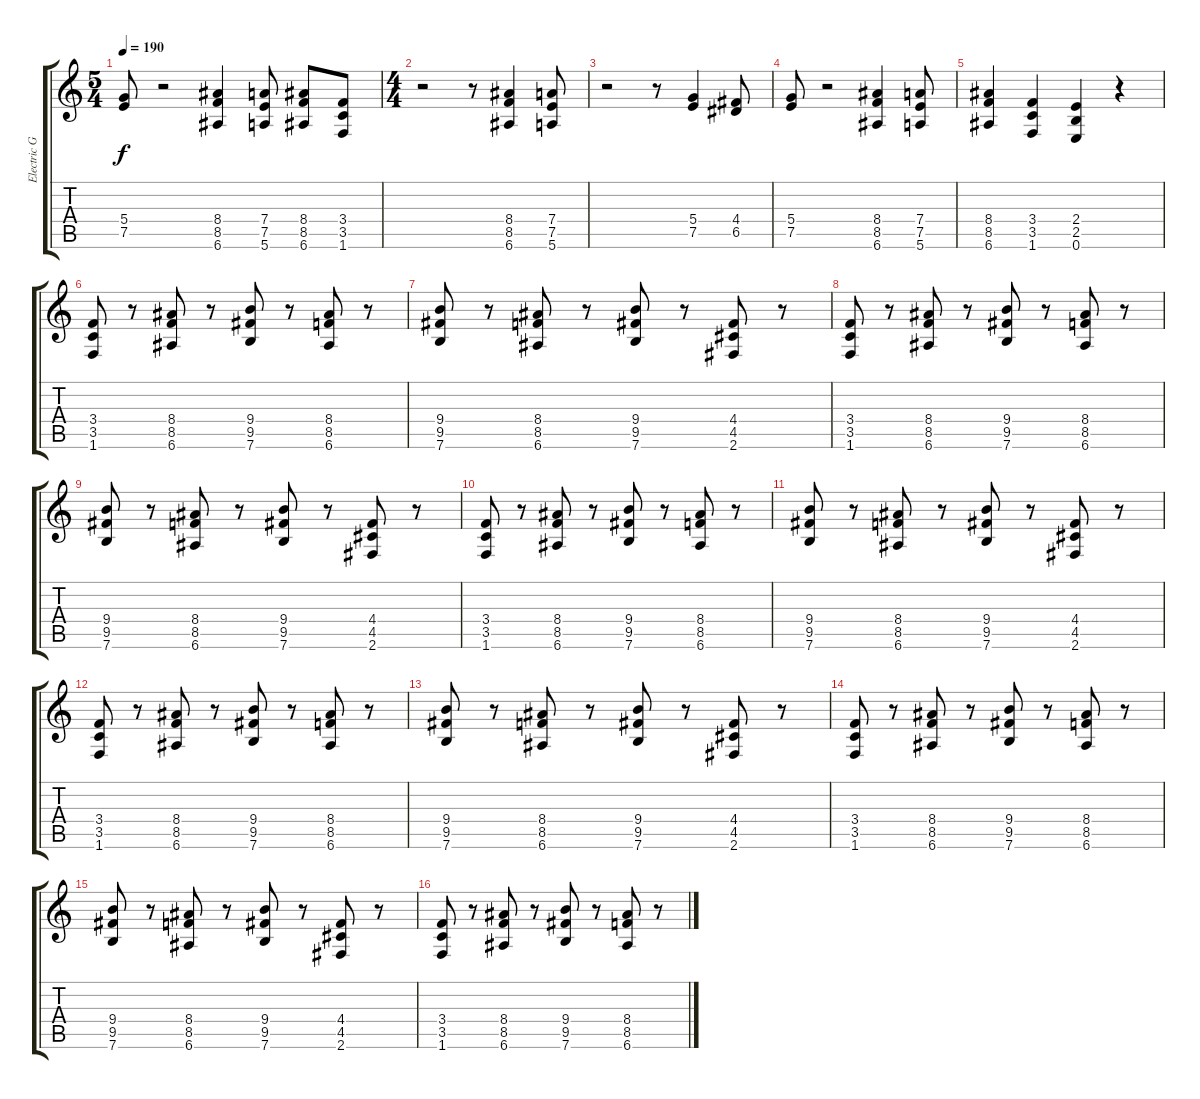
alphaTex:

\track ("Electric Guitar 1" "Electric G") {instrument distortionguitar}
\staff {score tabs}
\tuning (E4 B3 G3 D3 A2 E2) {hide}
\ts (5 4)
\tempo 190
\clef g2
\ks c
(5.4 7.5).8{dy f} r.2 (8.4 8.5 6.6).4 (7.4 7.5 5.6).8 (8.4 8.5 6.6).8 (3.4 3.5 1.6).8 |
\ts (4 4)
r.2 r.8 (8.4 8.5 6.6).4 (7.4 7.5 5.6).8 |
r.2 r.8 (5.4 7.5).4 (4.4 6.5).8 |
(5.4 7.5).8 r.2 (8.4 8.5 6.6).4 (7.4 7.5 5.6).8 |
(8.4 8.5 6.6).4 (3.4 3.5 1.6).4 (2.4 2.5 0.6).4 r.4 |
(3.4 3.5 1.6).8 r.8 (8.4 8.5 6.6).8 r.8 (9.4 9.5 7.6).8 r.8 (8.4 8.5 6.6).8 r.8 |
(9.4 9.5 7.6).8 r.8 (8.4 8.5 6.6).8 r.8 (9.4 9.5 7.6).8 r.8 (4.4 4.5 2.6).8 r.8 |
(3.4 3.5 1.6).8 r.8 (8.4 8.5 6.6).8 r.8 (9.4 9.5 7.6).8 r.8 (8.4 8.5 6.6).8 r.8 |
(9.4 9.5 7.6).8 r.8 (8.4 8.5 6.6).8 r.8 (9.4 9.5 7.6).8 r.8 (4.4 4.5 2.6).8 r.8 |
(3.4 3.5 1.6).8 r.8 (8.4 8.5 6.6).8 r.8 (9.4 9.5 7.6).8 r.8 (8.4 8.5 6.6).8 r.8 |
(9.4 9.5 7.6).8 r.8 (8.4 8.5 6.6).8 r.8 (9.4 9.5 7.6).8 r.8 (4.4 4.5 2.6).8 r.8 |
(3.4 3.5 1.6).8 r.8 (8.4 8.5 6.6).8 r.8 (9.4 9.5 7.6).8 r.8 (8.4 8.5 6.6).8 r.8 |
(9.4 9.5 7.6).8 r.8 (8.4 8.5 6.6).8 r.8 (9.4 9.5 7.6).8 r.8 (4.4 4.5 2.6).8 r.8 |
(3.4 3.5 1.6).8 r.8 (8.4 8.5 6.6).8 r.8 (9.4 9.5 7.6).8 r.8 (8.4 8.5 6.6).8 r.8 |
(9.4 9.5 7.6).8 r.8 (8.4 8.5 6.6).8 r.8 (9.4 9.5 7.6).8 r.8 (4.4 4.5 2.6).8 r.8 |
(3.4 3.5 1.6).8 r.8 (8.4 8.5 6.6).8 r.8 (9.4 9.5 7.6).8 r.8 (8.4 8.5 6.6).8 r.8
